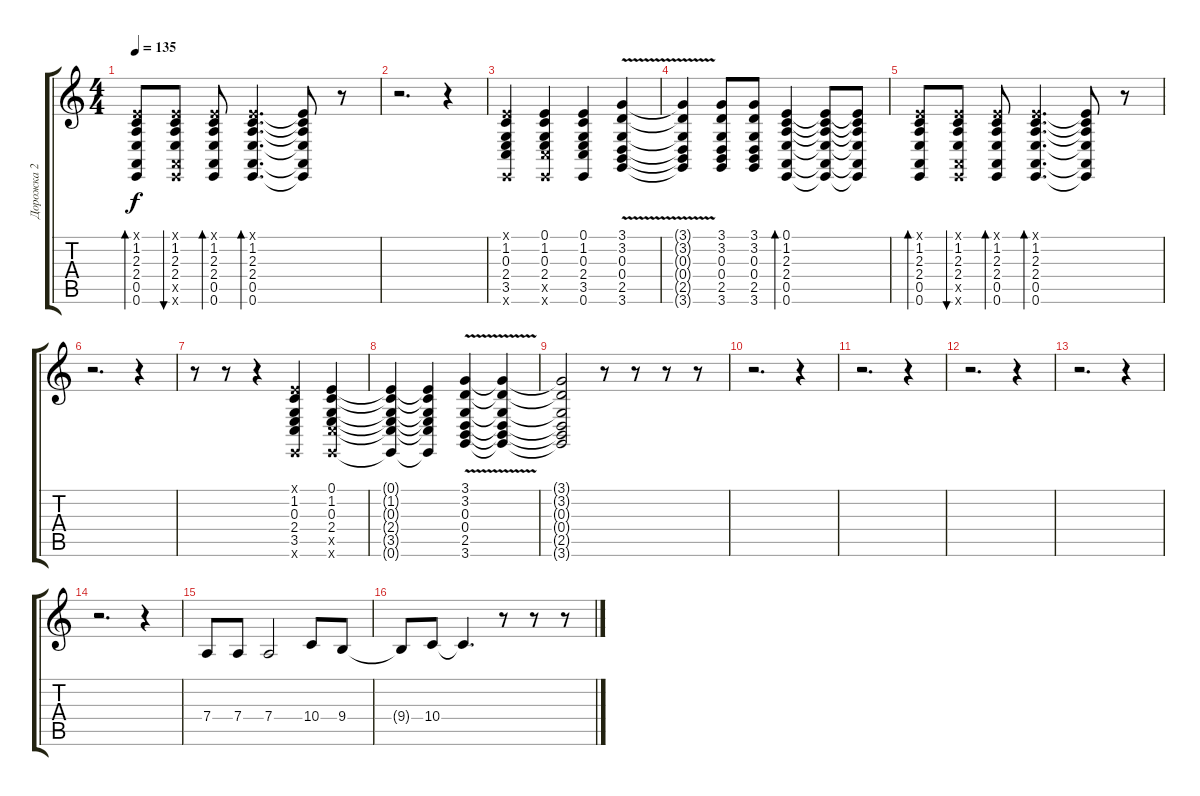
\track ("Дорожка 2" "Дорожка 2") {instrument oboe}
\staff {score tabs}
\tuning (E4 B3 G3 D3 A2 E2) {hide}
\ts (4 4)
\tempo 135
\clef g2
\ks c
(0.1{x} 1.2 2.3 2.4 0.5 0.6).8{bd 120 dy f} (0.1{x} 1.2 2.3 2.4 0.5{x} 0.6{x}).8{bu 120} (0.1{x} 1.2 2.3 2.4 0.5 0.6).8{bd 120} (0.1{x} 1.2 2.3 2.4 0.5 0.6).4{d bd 120} (0.1{t} 1.2{t} 2.3{t} 2.4{t} 0.5{t} 0.6{t}).8 r.8 |
r.2{d} r.4 |
(0.1{x} 1.2 0.3 2.4 3.5 0.6{x}).4 (0.1 1.2 0.3 2.4 3.5{x} 0.6{x}).4 (0.1 1.2 0.3 2.4 3.5 0.6).4 (3.1 3.2{v} 0.3 0.4 2.5 3.6).4 |
(3.1{t} 3.2{t} 0.3{t} 0.4{t} 2.5{t} 3.6{t}).4 (3.1 3.2 0.3 0.4 2.5 3.6).8 (3.1 3.2 0.3 0.4 2.5 3.6).8 (0.1 1.2 2.3 2.4 0.5 0.6).4{bd 120} (0.1{t} 1.2{t} 2.3{t} 2.4{t} 0.5{t} 0.6{t}).8 (0.1{t} 1.2{t} 2.3{t} 2.4{t} 0.5{t} 0.6{t}).8 |
(0.1{x} 1.2 2.3 2.4 0.5 0.6).8{bd 120} (0.1{x} 1.2 2.3 2.4 0.5{x} 0.6{x}).8{bu 120} (0.1{x} 1.2 2.3 2.4 0.5 0.6).8{bd 120} (0.1{x} 1.2 2.3 2.4 0.5 0.6).4{d bd 120} (0.1{t} 1.2{t} 2.3{t} 2.4{t} 0.5{t} 0.6{t}).8 r.8 |
r.2{d} r.4 |
r.8 r.8 r.4 (0.1{x} 1.2 0.3 2.4 3.5 0.6{x}).4 (0.1 1.2 0.3 2.4 3.5{x} 0.6{x}).4 |
(0.1{t} 1.2{t} 0.3{t} 2.4{t} 3.5{t} 0.6{t}).4 (0.1{t} 1.2{t} 0.3{t} 2.4{t} 3.5{t} 0.6{t}).4 (3.1 3.2{v} 0.3 0.4 2.5 3.6).4 (3.1{t} 3.2{t} 0.3{t} 0.4{t} 2.5{t} 3.6{t}).4 |
(3.1{t} 3.2{t} 0.3{t} 0.4{t} 2.5{t} 3.6{t}).2 r.8 r.8 r.8 r.8 |
r.2{d} r.4 |
r.2{d} r.4 |
r.2{d} r.4 |
r.2{d} r.4 |
r.2{d} r.4 |
7.4.8 7.4.8 7.4.2 10.4.8 9.4.8 |
9.4{t}.8 10.4.8 10.4{t}.4{d} r.8 r.8 r.8
